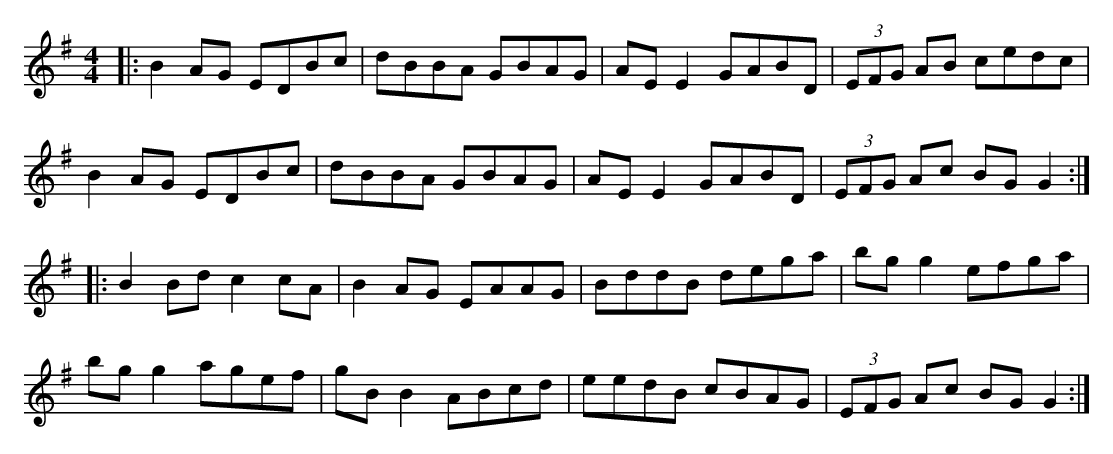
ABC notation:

X:1
M:4/4
K:G
|:B2 AG EDBc|dBBA GBAG|AEE2 GABD|(3EFG AB cedc|
B2AG EDBc|dBBA GBAG|AEE2 GABD|(3EFG Ac BGG2:|
|:B2Bd c2cA|B2AG EAAG|BddB dega|bgg2 efga|
bgg2 agef|gBB2 ABcd|eedB cBAG|(3EFG Ac BGG2:|
